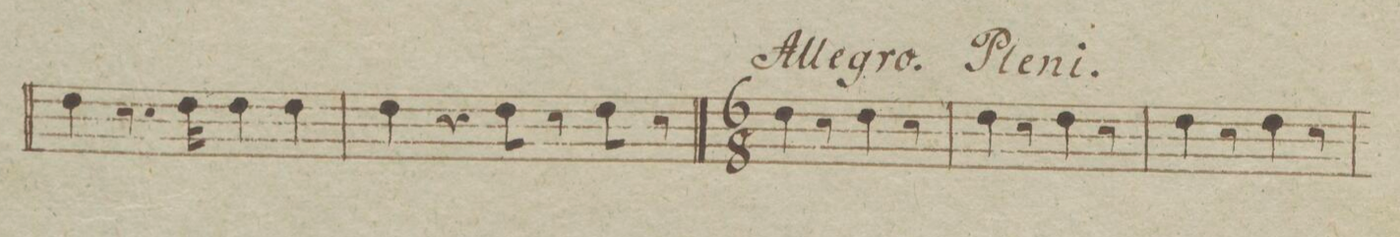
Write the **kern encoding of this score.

**kern	**dynam
*I"Corno Primo in Es.	*
*clefG2	*
*k[b-e-a-]	*
*met(c)	*
*M4/4	*
4f\	.
8.r	.
16f\	.
4f\	.
4f\	.
=19	=19
4f\	.
4r	.
8f\	.
8r	.
8f\	.
8r	.
==20	==20
*M6/8	*
*k[b-e-a-]	*
4f\	.
8r	.
4f\	.
8r	.
=21	=21
4f\	.
8r	.
4f\	.
8r	.
=22	=22
4f\	.
8r	.
4f\	.
8r	.
=23	=23
*-	*-
